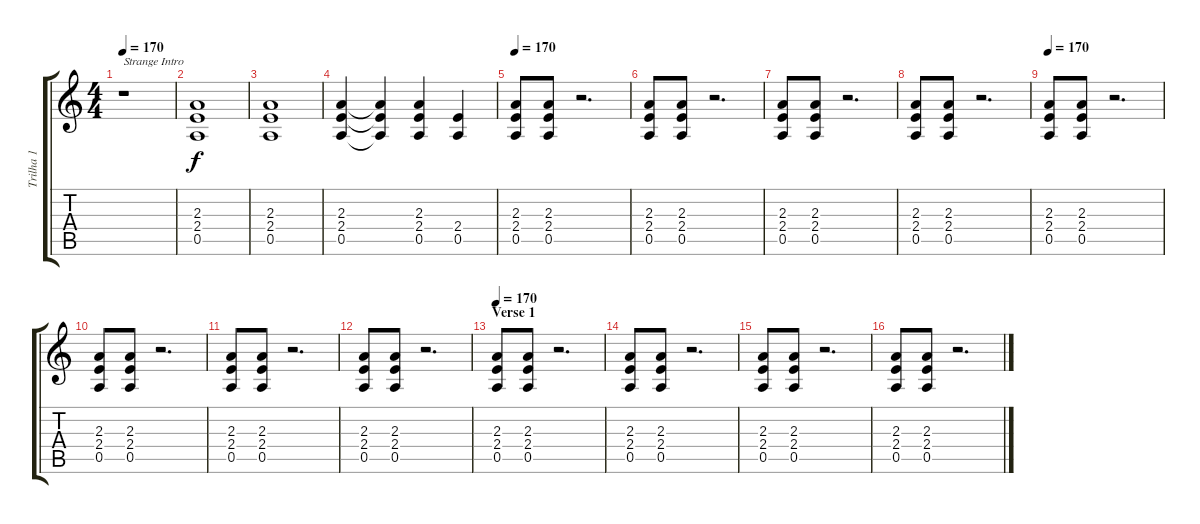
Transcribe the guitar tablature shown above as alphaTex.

\track ("Trilha 1" "Trilha 1") {instrument distortionguitar}
\staff {score tabs}
\tuning (E4 B3 G3 D3 A2 E2) {hide}
\ts (4 4)
\tempo 170
\clef g2
\ks c
r.1{txt "Strange Intro" dy f instrument distortionguitar} |
(2.3 2.4 0.5).1 |
(2.3 2.4 0.5).1 |
(2.3 2.4 0.5).4 (2.3{t} 2.4{t} 0.5{t}).4 (2.3 2.4 0.5).4 (2.4 0.5).4 |
\tempo 170
(2.3 2.4 0.5).8 (2.3 2.4 0.5).8 r.2{d} |
(2.3 2.4 0.5).8 (2.3 2.4 0.5).8 r.2{d} |
(2.3 2.4 0.5).8 (2.3 2.4 0.5).8 r.2{d} |
(2.3 2.4 0.5).8 (2.3 2.4 0.5).8 r.2{d} |
\tempo 170
(2.3 2.4 0.5).8 (2.3 2.4 0.5).8 r.2{d} |
(2.3 2.4 0.5).8 (2.3 2.4 0.5).8 r.2{d} |
(2.3 2.4 0.5).8 (2.3 2.4 0.5).8 r.2{d} |
(2.3 2.4 0.5).8 (2.3 2.4 0.5).8 r.2{d} |
\section ("" "Verse 1")
\tempo 170
(2.3 2.4 0.5).8 (2.3 2.4 0.5).8 r.2{d} |
(2.3 2.4 0.5).8 (2.3 2.4 0.5).8 r.2{d} |
(2.3 2.4 0.5).8 (2.3 2.4 0.5).8 r.2{d} |
(2.3 2.4 0.5).8 (2.3 2.4 0.5).8 r.2{d}
